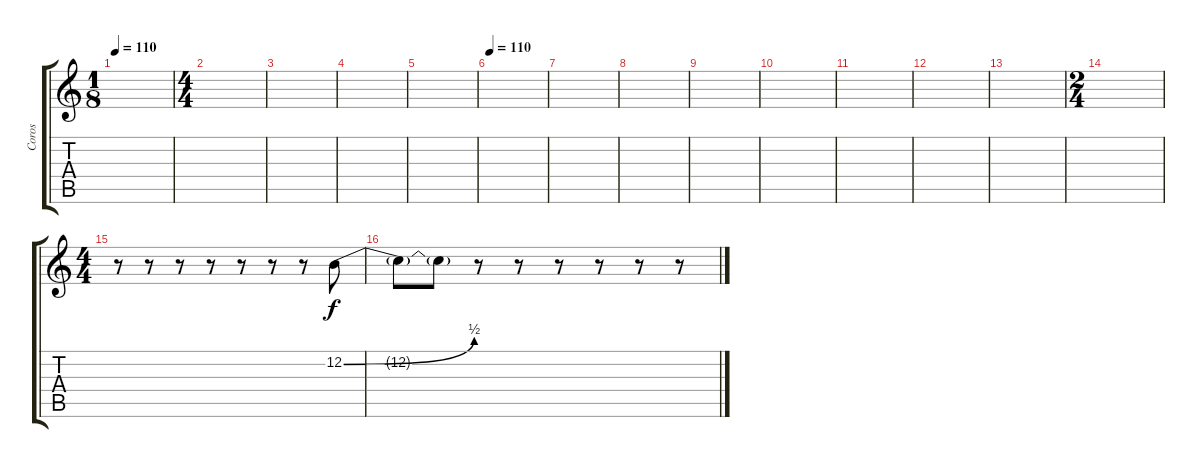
\track ("Coros" "Coros") {instrument reedorgan}
\staff {score tabs}
\tuning (E4 B3 G3 D3 A2 E2) {hide}
\ts (1 8)
\tempo 110
\tempo 100
\tempo 110
\clef g2
\ks c
|
\ts (4 4)
|
|
|
|
\tempo 110
|
|
|
|
|
|
|
|
\ts (2 4)
|
\ts (4 4)
r.8 r.8 r.8 r.8 r.8 r.8 r.8 12.2{be (bend 0 0 60 2)}.8 |
12.2{t}.8 12.2{t}.8 r.8 r.8 r.8 r.8 r.8 r.8
